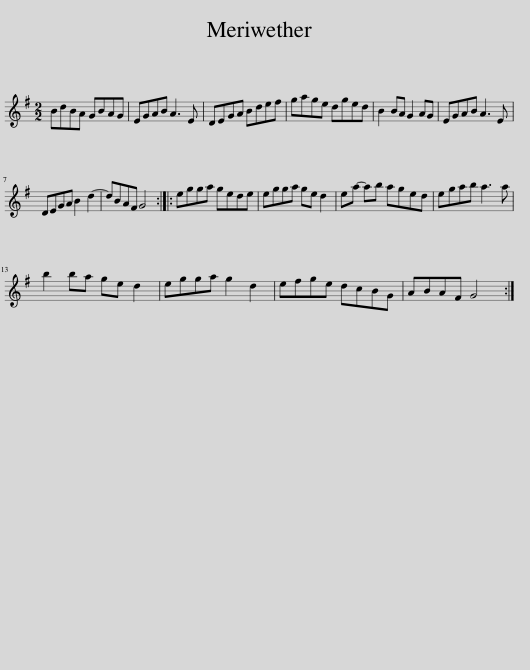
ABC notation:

X:1
L:1/8
M:2/2
I:linebreak $
K:G
V:1 treble
V:1
 BdBA GBAG | EGAB A3 E | DEGA Bdef | gage dged | B2 BA G2 AG | %5
 EGAB A3 E |$ DEGA B2 d2- | dBAF G4 :: egga gede | egga ge d2 | %10
 ea- ab aged | egab a3 a |$ b2 ba ge d2 | egga g2 d2 | efge dcBG | %15
 ABAF G4 :| %16
